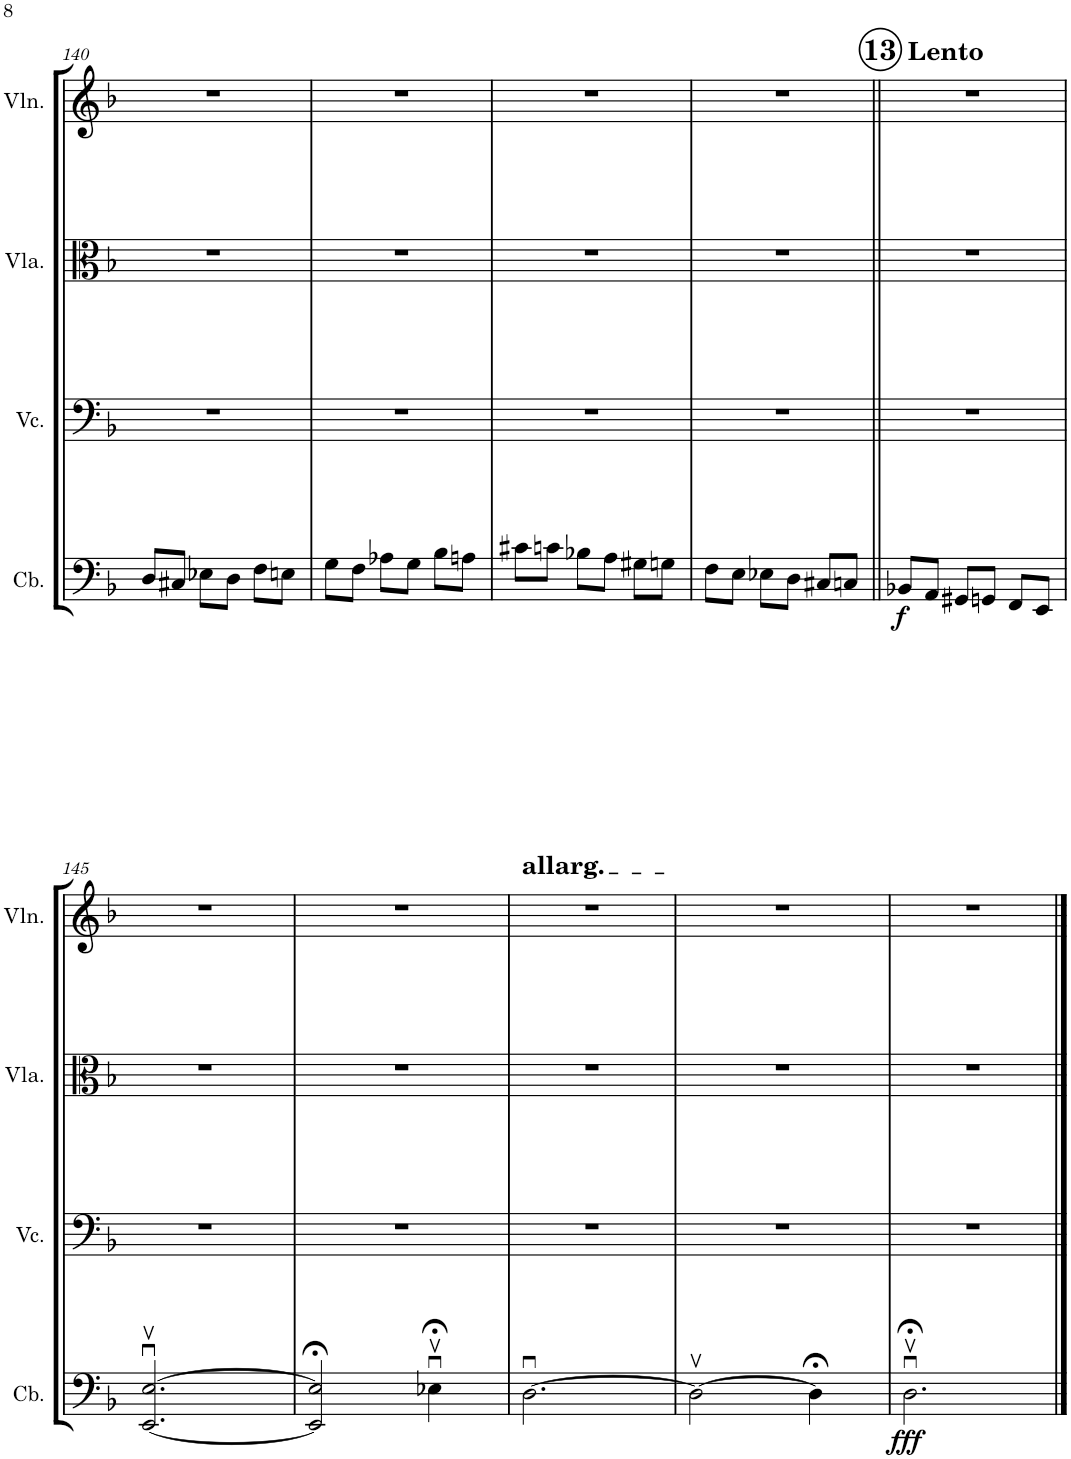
**kern	**dynam	**kern	**kern	**kern
*part4	*part4	*part3	*part2	*part1
*staff4	*staff4	*staff3	*staff2	*staff1
*I"Contrabass	*	*I"Violoncello	*I"Viola	*I"Violin
*I'Cb.	*	*I'Vc.	*I'Vla.	*I'Vln.
!!LO:PB:g=z
*clefF4	*	*clefF4	*clefC3	*clefG2
*Trd7c12	*	*	*	*
*k[b-]	*	*k[b-]	*k[b-]	*k[b-]
*M3/4	*	*M3/4	*M3/4	*M3/4
=140	=140	=140	=140	=140
8D/L	.	2.r	2.r	2.r
8C#X/J	.	.	.	.
8E-X\L	.	.	.	.
8D\J	.	.	.	.
8F\L	.	.	.	.
8En\J	.	.	.	.
=141	=141	=141	=141	=141
8G\L	.	2.r	2.r	2.r
8F\J	.	.	.	.
8A-X\L	.	.	.	.
8G\J	.	.	.	.
8B-\L	.	.	.	.
8An\J	.	.	.	.
=142	=142	=142	=142	=142
8c#X\L	.	2.r	2.r	2.r
8cn\J	.	.	.	.
8B-X\L	.	.	.	.
8A\J	.	.	.	.
8G#X\L	.	.	.	.
8Gn\J	.	.	.	.
=143	=143	=143	=143	=143
8F\L	.	2.r	2.r	2.r
8E\J	.	.	.	.
8E-X\L	.	.	.	.
8D\J	.	.	.	.
8C#X/L	.	.	.	.
8Cn/J	.	.	.	.
=144||	=144||	=144||	=144||	=144||
!!LO:REH:place=s1:a:B:cj:enc=circle:fs=14:t=13
!	!	!	!	!LO:TX:a:B:t=Lento
!	!LO:DY:b	!	!	!
8BB-X/L	f	2.r	2.r	2.r
8AA/J	.	.	.	.
8GG#X/L	.	.	.	.
8GGn/J	.	.	.	.
8FF/L	.	.	.	.
8EE/J	.	.	.	.
!!LO:LB:g=z
=145	=145	=145	=145	=145
[2.EE/uv [2.E/uv	.	2.r	2.r	2.r
=146	=146	=146	=146	=146
2EE/];< 2E/];<	.	2.r	2.r	2.r
4E-X;<uv\	.	.	.	.
=147	=147	=147	=147	=147
!	!	!	!	!LO:TX:a:t=allarg.
[2.Du\	.	2.r	2.r	2.r
=148	=148	=148	=148	=148
2Dv\_	.	2.r	2.r	2.r
4D;<\]	.	.	.	.
=149	=149	=149	=149	=149
!	!LO:DY:b	!	!	!
2.D;<uv\	fff	2.r	2.r	2.r
==	==	==	==	==
*-	*-	*-	*-	*-
